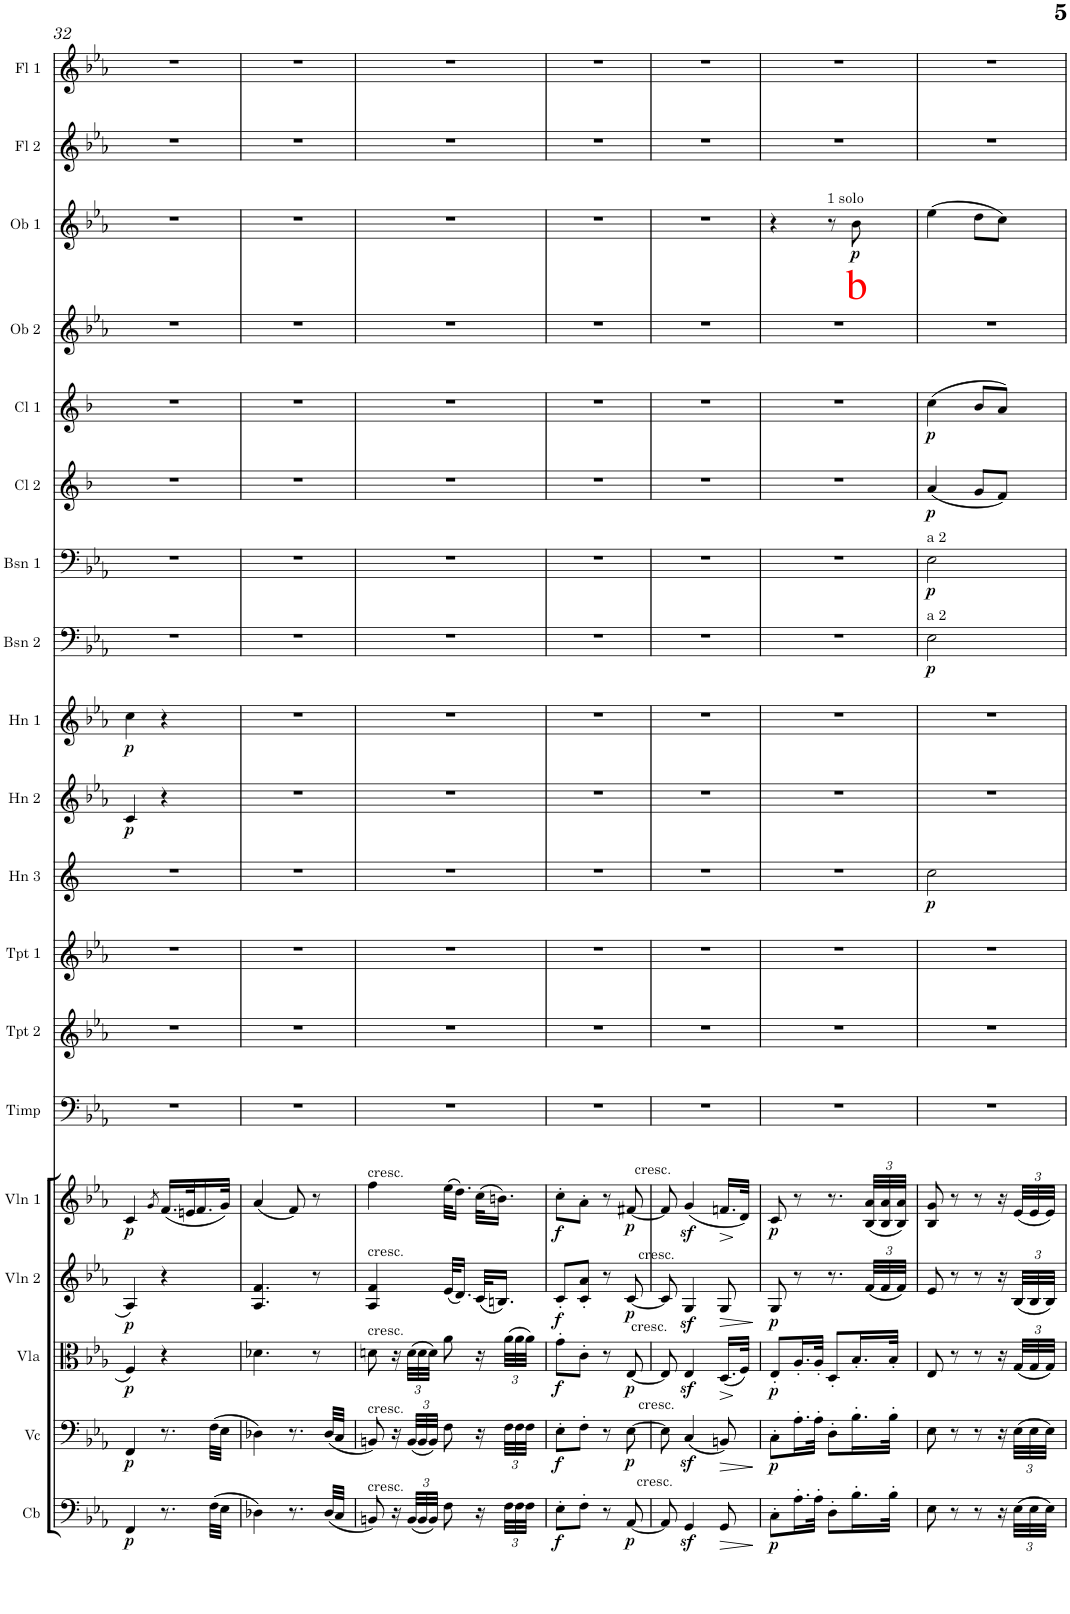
**kern	**dynam	**kern	**dynam	**kern	**dynam	**kern	**dynam	**kern	**dynam	**kern	**kern	**kern	**kern	**dynam	**kern	**dynam	**kern	**dynam	**kern	**dynam	**kern	**dynam	**kern	**dynam	**kern	**dynam	**kern	**kern	**text	**dynam	**kern	**kern
*part19	*part19	*part18	*part18	*part17	*part17	*part16	*part16	*part15	*part15	*part14	*part13	*part12	*part11	*part11	*part10	*part10	*part9	*part9	*part8	*part8	*part7	*part7	*part6	*part6	*part5	*part5	*part4	*part3	*part3	*part3	*part2	*part1
*staff19	*staff19	*staff18	*staff18	*staff17	*staff17	*staff16	*staff16	*staff15	*staff15	*staff14	*staff13	*staff12	*staff11	*staff11	*staff10	*staff10	*staff9	*staff9	*staff8	*staff8	*staff7	*staff7	*staff6	*staff6	*staff5	*staff5	*staff4	*staff3	*staff3	*staff3	*staff2	*staff1
*I"Contrabass	*	*I"Violoncello	*	*I"Viola	*	*I"Violin 2	*	*I"Violin 1	*	*I"Timpani	*I"C Trumpet 2	*I"C Trumpet 1	*I"Eb Horn 3	*	*I"C Horn 2	*	*I"C Horn 1	*	*I"Bassoon 2	*	*I"Bassoon 1	*	*I"Bb Clarinet 2	*	*I"Bb Clarinet 1	*	*I"Oboe 2	*I"Oboe 1	*	*	*I"Flute 2	*I"Flute 1
*I'Cb	*	*I'Vc	*	*I'Vla	*	*I'Vln 2	*	*I'Vln 1	*	*I'Timp	*I'Tpt 2	*I'Tpt 1	*I'Hn 3	*	*I'Hn 2	*	*I'Hn 1	*	*I'Bsn 2	*	*I'Bsn 1	*	*I'Cl 2	*	*I'Cl 1	*	*I'Ob 2	*I'Ob 1	*	*	*I'Fl 2	*I'Fl 1
!!LO:PB:g=z
*clefF4	*	*clefF4	*	*clefC3	*	*clefG2	*	*clefG2	*	*clefF4	*clefG2	*clefG2	*clefG2	*	*clefG2	*	*clefG2	*	*clefF4	*	*clefF4	*	*clefG2	*	*clefG2	*	*clefG2	*clefG2	*	*	*clefG2	*clefG2
*Trd7c12	*	*	*	*	*	*	*	*	*	*	*Trd1c2	*Trd1c2	*Trd5c9	*	*Trd7c12	*	*Trd7c12	*	*	*	*	*	*Trd1c2	*	*Trd1c2	*	*	*	*	*	*	*
*k[b-e-a-]	*	*k[b-e-a-]	*	*k[b-e-a-]	*	*k[b-e-a-]	*	*k[b-e-a-]	*	*k[b-e-a-]	*k[b-e-a-]	*k[b-e-a-]	*k[]	*	*k[b-e-a-]	*	*k[b-e-a-]	*	*k[b-e-a-]	*	*k[b-e-a-]	*	*k[b-]	*	*k[b-]	*	*k[b-e-a-]	*k[b-e-a-]	*	*	*k[b-e-a-]	*k[b-e-a-]
*M2/4	*	*M2/4	*	*M2/4	*	*M2/4	*	*M2/4	*	*M2/4	*M2/4	*M2/4	*M2/4	*	*M2/4	*	*M2/4	*	*M2/4	*	*M2/4	*	*M2/4	*	*M2/4	*	*M2/4	*M2/4	*	*	*M2/4	*M2/4
=32	=32	=32	=32	=32	=32	=32	=32	=32	=32	=32	=32	=32	=32	=32	=32	=32	=32	=32	=32	=32	=32	=32	=32	=32	=32	=32	=32	=32	=32	=32	=32	=32
!	!LO:DY:b	!	!LO:DY:b	!	!LO:DY:b	!	!LO:DY:b	!	!LO:DY:b	!	!	!	!	!	!	!LO:DY:b	!	!LO:DY:b	!	!	!	!	!	!	!	!	!	!	!	!	!	!
4FF/	p	4FF/	p	4F/	p	4A-/	p	4c/	p	2r	2r	2r	2r	.	4c/	p	4cc\	p	2r	.	2r	.	2r	.	2r	.	2r	2r	.	.	2r	2r
.	.	.	.	.	.	.	.	8qg/	.	.	.	.	.	.	.	.	.	.	.	.	.	.	.	.	.	.	.	.	.	.	.	.
8.r	.	8.r	.	4r	.	4r	.	(16.f/LL	.	.	.	.	.	.	4r	.	4r	.	.	.	.	.	.	.	.	.	.	.	.	.	.	.
.	.	.	.	.	.	.	.	32en/K	.	.	.	.	.	.	.	.	.	.	.	.	.	.	.	.	.	.	.	.	.	.	.	.
.	.	.	.	.	.	.	.	16.f/	.	.	.	.	.	.	.	.	.	.	.	.	.	.	.	.	.	.	.	.	.	.	.	.
(32F\LLL	.	(32F\LLL	.	.	.	.	.	.	.	.	.	.	.	.	.	.	.	.	.	.	.	.	.	.	.	.	.	.	.	.	.	.
32E-\JJJ	.	32E-\JJJ	.	.	.	.	.	32g/JJk)	.	.	.	.	.	.	.	.	.	.	.	.	.	.	.	.	.	.	.	.	.	.	.	.
=33	=33	=33	=33	=33	=33	=33	=33	=33	=33	=33	=33	=33	=33	=33	=33	=33	=33	=33	=33	=33	=33	=33	=33	=33	=33	=33	=33	=33	=33	=33	=33	=33
4D-X\)	.	4D-X\)	.	4.d-X\	.	4.A-/ 4.f/	.	(4a-/	.	2r	2r	2r	2r	.	2r	.	2r	.	2r	.	2r	.	2r	.	2r	.	2r	2r	.	.	2r	2r
8.r	.	8.r	.	.	.	.	.	8f/)	.	.	.	.	.	.	.	.	.	.	.	.	.	.	.	.	.	.	.	.	.	.	.	.
.	.	.	.	8r	.	8r	.	8r	.	.	.	.	.	.	.	.	.	.	.	.	.	.	.	.	.	.	.	.	.	.	.	.
(32D-/LLL	.	(32D-/LLL	.	.	.	.	.	.	.	.	.	.	.	.	.	.	.	.	.	.	.	.	.	.	.	.	.	.	.	.	.	.
32C/JJJ	.	32C/JJJ	.	.	.	.	.	.	.	.	.	.	.	.	.	.	.	.	.	.	.	.	.	.	.	.	.	.	.	.	.	.
=34	=34	=34	=34	=34	=34	=34	=34	=34	=34	=34	=34	=34	=34	=34	=34	=34	=34	=34	=34	=34	=34	=34	=34	=34	=34	=34	=34	=34	=34	=34	=34	=34
!	!	!	!	!	!	!	!	!LO:TX:a:t=cresc.	!	!	!	!	!	!	!	!	!	!	!	!	!	!	!	!	!	!	!	!	!	!	!	!
!	!	!	!	!	!	!LO:TX:a:t=cresc.	!	!	!	!	!	!	!	!	!	!	!	!	!	!	!	!	!	!	!	!	!	!	!	!	!	!
!	!	!	!	!LO:TX:a:t=cresc.	!	!	!	!	!	!	!	!	!	!	!	!	!	!	!	!	!	!	!	!	!	!	!	!	!	!	!	!
!	!	!LO:TX:a:t=cresc.	!	!	!	!	!	!	!	!	!	!	!	!	!	!	!	!	!	!	!	!	!	!	!	!	!	!	!	!	!	!
!LO:TX:a:t=cresc.	!	!	!	!	!	!	!	!	!	!	!	!	!	!	!	!	!	!	!	!	!	!	!	!	!	!	!	!	!	!	!	!
8BBn/)	.	8BBn/)	.	8dn\	.	4A-/ 4f/	.	4ff\	.	2r	2r	2r	2r	.	2r	.	2r	.	2r	.	2r	.	2r	.	2r	.	2r	2r	.	.	2r	2r
16r	.	16r	.	16r	.	.	.	.	.	.	.	.	.	.	.	.	.	.	.	.	.	.	.	.	.	.	.	.	.	.	.	.
*Xbrackettup	*	*Xbrackettup	*	*Xbrackettup	*	*	*	*	*	*	*	*	*	*	*	*	*	*	*	*	*	*	*	*	*	*	*	*	*	*	*	*
(48BB/LLL	.	(48BB/LLL	.	(48d\LLL	.	.	.	.	.	.	.	.	.	.	.	.	.	.	.	.	.	.	.	.	.	.	.	.	.	.	.	.
48BB/	.	48BB/	.	48d\	.	.	.	.	.	.	.	.	.	.	.	.	.	.	.	.	.	.	.	.	.	.	.	.	.	.	.	.
48BB/JJJ)	.	48BB/JJJ)	.	48d\JJJ)	.	.	.	.	.	.	.	.	.	.	.	.	.	.	.	.	.	.	.	.	.	.	.	.	.	.	.	.
8F\	.	8F\	.	8a-\	.	(32e-/KLL	.	(32ee-\KLL	.	.	.	.	.	.	.	.	.	.	.	.	.	.	.	.	.	.	.	.	.	.	.	.
.	.	.	.	.	.	16.d/JJ)	.	16.dd\JJ)	.	.	.	.	.	.	.	.	.	.	.	.	.	.	.	.	.	.	.	.	.	.	.	.
16r	.	16r	.	16r	.	(32c/KLL	.	(32cc\KLL	.	.	.	.	.	.	.	.	.	.	.	.	.	.	.	.	.	.	.	.	.	.	.	.
.	.	.	.	.	.	16.Bn/JJ)	.	16.bn\JJ)	.	.	.	.	.	.	.	.	.	.	.	.	.	.	.	.	.	.	.	.	.	.	.	.
48F\LLL	.	48F\LLL	.	(48a-\LLL	.	.	.	.	.	.	.	.	.	.	.	.	.	.	.	.	.	.	.	.	.	.	.	.	.	.	.	.
48F\	.	48F\	.	48a-\	.	.	.	.	.	.	.	.	.	.	.	.	.	.	.	.	.	.	.	.	.	.	.	.	.	.	.	.
48F\JJJ	.	48F\JJJ	.	48a-\JJJ)	.	.	.	.	.	.	.	.	.	.	.	.	.	.	.	.	.	.	.	.	.	.	.	.	.	.	.	.
=35	=35	=35	=35	=35	=35	=35	=35	=35	=35	=35	=35	=35	=35	=35	=35	=35	=35	=35	=35	=35	=35	=35	=35	=35	=35	=35	=35	=35	=35	=35	=35	=35
!	!LO:DY:b	!	!LO:DY:b	!	!LO:DY:b	!	!LO:DY:b	!	!LO:DY:b	!	!	!	!	!	!	!	!	!	!	!	!	!	!	!	!	!	!	!	!	!	!	!
8E-'\L	f	8E-'\L	f	8g'\L	f	8c'/L	f	8cc'\L	f	2r	2r	2r	2r	.	2r	.	2r	.	2r	.	2r	.	2r	.	2r	.	2r	2r	.	.	2r	2r
8F'\J	.	8F'\J	.	8c'\J	.	8c/' 8a-/'J	.	8a-'\J	.	.	.	.	.	.	.	.	.	.	.	.	.	.	.	.	.	.	.	.	.	.	.	.
8r	.	8r	.	8r	.	8r	.	8r	.	.	.	.	.	.	.	.	.	.	.	.	.	.	.	.	.	.	.	.	.	.	.	.
!	!LO:DY:b	!	!LO:DY:b	!	!LO:DY:b	!	!LO:DY:b	!	!LO:DY:b	!	!	!	!	!	!	!	!	!	!	!	!	!	!	!	!	!	!	!	!	!	!	!
[8AA-/	p	[8E-\	p	[8E-/	p	[8c/	p	[8f#X/	p	.	.	.	.	.	.	.	.	.	.	.	.	.	.	.	.	.	.	.	.	.	.	.
=36	=36	=36	=36	=36	=36	=36	=36	=36	=36	=36	=36	=36	=36	=36	=36	=36	=36	=36	=36	=36	=36	=36	=36	=36	=36	=36	=36	=36	=36	=36	=36	=36
!	!	!	!	!	!	!	!	!LO:TX:a:t=cresc.	!	!	!	!	!	!	!	!	!	!	!	!	!	!	!	!	!	!	!	!	!	!	!	!
!	!	!	!	!	!	!LO:TX:a:t=cresc.	!	!	!	!	!	!	!	!	!	!	!	!	!	!	!	!	!	!	!	!	!	!	!	!	!	!
!	!	!	!	!LO:TX:a:t=cresc.	!	!	!	!	!	!	!	!	!	!	!	!	!	!	!	!	!	!	!	!	!	!	!	!	!	!	!	!
!	!	!LO:TX:a:t=cresc.	!	!	!	!	!	!	!	!	!	!	!	!	!	!	!	!	!	!	!	!	!	!	!	!	!	!	!	!	!	!
!LO:TX:a:t=cresc.	!	!	!	!	!	!	!	!	!	!	!	!	!	!	!	!	!	!	!	!	!	!	!	!	!	!	!	!	!	!	!	!
8AA-/]	.	8E-\]	.	8E-/]	.	8c/]	.	8f#/]	.	2r	2r	2r	2r	.	2r	.	2r	.	2r	.	2r	.	2r	.	2r	.	2r	2r	.	.	2r	2r
4GGz</	.	(4Cz</	.	4E-z</	.	4Gz</	.	(4gz</	.	.	.	.	.	.	.	.	.	.	.	.	.	.	.	.	.	.	.	.	.	.	.	.
!	!LO:HP:b	!	!LO:HP:b	!	!LO:HP:b	!	!LO:HP:b	!	!LO:HP:b	!	!	!	!	!	!	!	!	!	!	!	!	!	!	!	!	!	!	!	!	!	!	!
8GG/	>	8BBn/)	>	(16.D/LL	>	8G/	>	16.fn/LL	>	.	.	.	.	.	.	.	.	.	.	.	.	.	.	.	.	.	.	.	.	.	.	.
.	.	.	.	32F/JJk)	]	.	.	32d/JJk)	]	.	.	.	.	.	.	.	.	.	.	.	.	.	.	.	.	.	.	.	.	.	.	.
.	]	.	]	.	.	.	]	.	.	.	.	.	.	.	.	.	.	.	.	.	.	.	.	.	.	.	.	.	.	.	.	.
=37	=37	=37	=37	=37	=37	=37	=37	=37	=37	=37	=37	=37	=37	=37	=37	=37	=37	=37	=37	=37	=37	=37	=37	=37	=37	=37	=37	=37	=37	=37	=37	=37
!	!LO:DY:b	!	!LO:DY:b	!	!LO:DY:b	!	!LO:DY:b	!	!LO:DY:b	!	!	!	!	!	!	!	!	!	!	!	!	!	!	!	!	!	!	!	!	!	!	!
8C'\L	p	8C'\L	p	8E-'/L	p	8G/	p	8c/	p	2r	2r	2r	2r	.	2r	.	2r	.	2r	.	2r	.	2r	.	2r	.	2r	4r	.	.	2r	2r
16.A-'\L	.	16.A-'\L	.	16.A-'/L	.	8r	.	8r	.	.	.	.	.	.	.	.	.	.	.	.	.	.	.	.	.	.	.	.	.	.	.	.
32A-'\JJk	.	32A-'\JJk	.	32A-'/JJk	.	.	.	.	.	.	.	.	.	.	.	.	.	.	.	.	.	.	.	.	.	.	.	.	.	.	.	.
!	!	!	!	!	!	!	!	!	!	!	!	!	!	!	!	!	!	!	!	!	!	!	!	!	!	!	!	!LO:TX:a:t=1 solo	!	!	!	!
8D'\L	.	8D'\L	.	8D'/L	.	8.r	.	8.r	.	.	.	.	.	.	.	.	.	.	.	.	.	.	.	.	.	.	.	8r	.	.	.	.
!	!	!	!	!	!	!	!	!	!	!	!	!	!	!	!	!	!	!	!	!	!	!	!	!	!	!	!	!	!LO:LY:b:color=#FF0000	!LO:DY:b	!	!
16.B-'\L	.	16.B-'\L	.	16.B-'/L	.	.	.	.	.	.	.	.	.	.	.	.	.	.	.	.	.	.	.	.	.	.	.	8b-\	b	p	.	.
*	*	*	*	*	*	*Xbrackettup	*	*Xbrackettup	*	*	*	*	*	*	*	*	*	*	*	*	*	*	*	*	*	*	*	*	*	*	*	*
.	.	.	.	.	.	(48f/LLL	.	(48B-/ 48a-/LLL	.	.	.	.	.	.	.	.	.	.	.	.	.	.	.	.	.	.	.	.	.	.	.	.
.	.	.	.	.	.	48f/	.	48B-/ 48a-/	.	.	.	.	.	.	.	.	.	.	.	.	.	.	.	.	.	.	.	.	.	.	.	.
32B-'\JJk	.	32B-'\JJk	.	32B-'/JJk	.	.	.	.	.	.	.	.	.	.	.	.	.	.	.	.	.	.	.	.	.	.	.	.	.	.	.	.
.	.	.	.	.	.	48f/JJJ)	.	48B-/ 48a-/JJJ)	.	.	.	.	.	.	.	.	.	.	.	.	.	.	.	.	.	.	.	.	.	.	.	.
=38	=38	=38	=38	=38	=38	=38	=38	=38	=38	=38	=38	=38	=38	=38	=38	=38	=38	=38	=38	=38	=38	=38	=38	=38	=38	=38	=38	=38	=38	=38	=38	=38
!	!	!	!	!	!	!	!	!	!	!	!	!	!	!	!	!	!	!	!	!	!LO:TX:a:t=a 2	!	!	!	!	!	!	!	!	!	!	!
!	!	!	!	!	!	!	!	!	!	!	!	!	!	!	!	!	!	!	!LO:TX:a:t=a 2	!	!	!	!	!	!	!	!	!	!	!	!	!
!	!	!	!	!	!	!	!	!	!	!	!	!	!	!LO:DY:b	!	!	!	!	!	!LO:DY:b	!	!LO:DY:b	!	!LO:DY:b	!	!LO:DY:b	!	!	!	!	!	!
8E-\	.	8E-\	.	8E-/	.	8e-/	.	8B-/ 8g/	.	2r	2r	2r	2cc\	p	2r	.	2r	.	2E-\	p	2E-\	p	(4a/	p	(4cc\	p	2r	(4ee-\	.	.	2r	2r
8r	.	8r	.	8r	.	8r	.	8r	.	.	.	.	.	.	.	.	.	.	.	.	.	.	.	.	.	.	.	.	.	.	.	.
8r	.	8r	.	8r	.	8r	.	8r	.	.	.	.	.	.	.	.	.	.	.	.	.	.	8g/L	.	8b-/L	.	.	8dd\L	.	.	.	.
16r	.	16r	.	16r	.	16r	.	16r	.	.	.	.	.	.	.	.	.	.	.	.	.	.	8f/J)	.	8a/J)	.	.	8cc\J)	.	.	.	.
(48E-\LLL	.	(48E-\LLL	.	(48G/LLL	.	(48B-/LLL	.	(48e-/LLL	.	.	.	.	.	.	.	.	.	.	.	.	.	.	.	.	.	.	.	.	.	.	.	.
48E-\	.	48E-\	.	48G/	.	48B-/	.	48e-/	.	.	.	.	.	.	.	.	.	.	.	.	.	.	.	.	.	.	.	.	.	.	.	.
48E-\JJJ)	.	48E-\JJJ)	.	48G/JJJ)	.	48B-/JJJ)	.	48e-/JJJ)	.	.	.	.	.	.	.	.	.	.	.	.	.	.	.	.	.	.	.	.	.	.	.	.
=	=	=	=	=	=	=	=	=	=	=	=	=	=	=	=	=	=	=	=	=	=	=	=	=	=	=	=	=	=	=	=	=
*-	*-	*-	*-	*-	*-	*-	*-	*-	*-	*-	*-	*-	*-	*-	*-	*-	*-	*-	*-	*-	*-	*-	*-	*-	*-	*-	*-	*-	*-	*-	*-	*-
